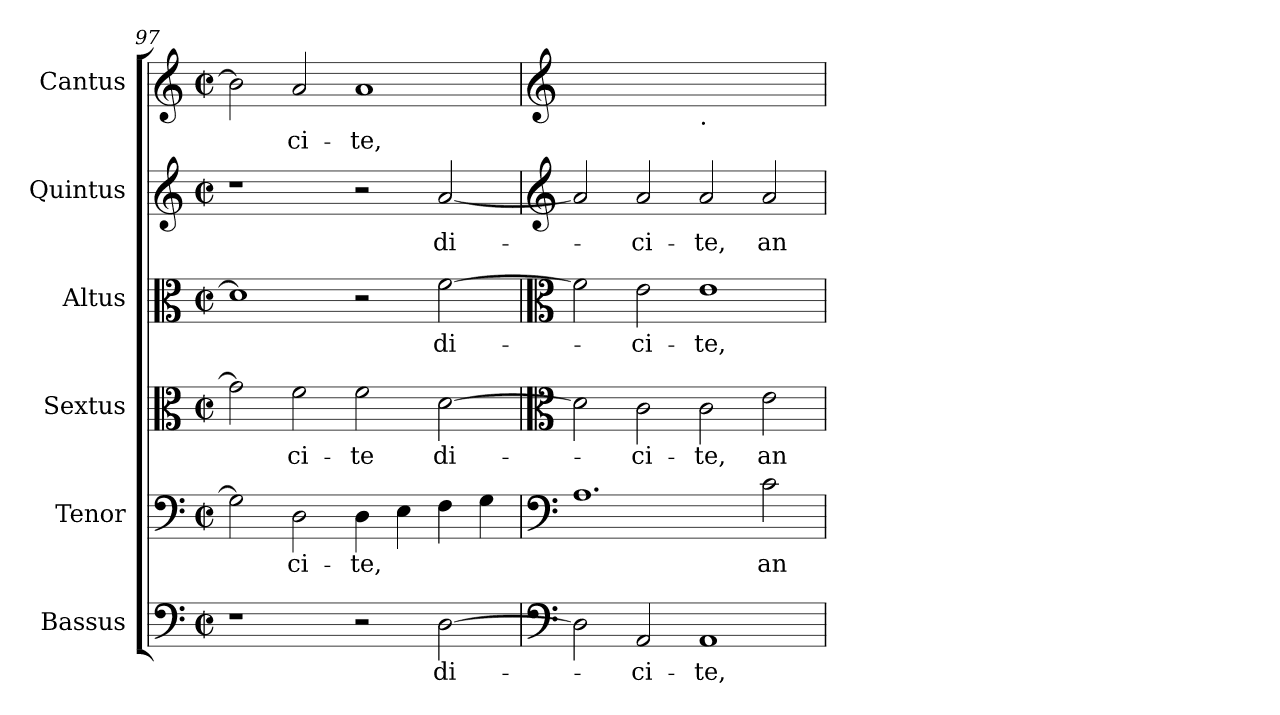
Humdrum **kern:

**kern	**text	**kern	**text	**kern	**text	**kern	**text	**kern	**text	**kern	**text
*part6	*part6	*part5	*part5	*part4	*part4	*part3	*part3	*part2	*part2	*part1	*part1
*staff6	*staff6	*staff5	*staff5	*staff4	*staff4	*staff3	*staff3	*staff2	*staff2	*staff1	*staff1
*I"Bassus	*	*I"Tenor	*	*I"Sextus	*	*I"Altus	*	*I"Quintus	*	*I"Cantus	*
*I'Bassus	*	*I'Tenor	*	*I'Sextus	*	*I'Altus	*	*I'Quintus	*	*I'Cantus	*
*clefF4	*	*clefF4	*	*clefC3	*	*clefC3	*	*clefG2	*	*clefG2	*
*M2/2	*	*M2/2	*	*M2/2	*	*M2/2	*	*M2/2	*	*M2/2	*
*met(c|)	*	*met(c|)	*	*met(c|)	*	*met(c|)	*	*met(c|)	*	*met(c|)	*
=97	=97	=97	=97	=97	=97	=97	=97	=97	=97	=97	=97
1r	.	2G\]	.	2g\]	.	1d]	.	1r	.	2b\]	.
!	!	!	!LO:LY:b:cj	!	!LO:LY:b:cj	!	!	!	!	!	!LO:LY:b:cj
.	.	2D\	-ci-	2f\	-ci-	.	.	.	.	2a/	-ci-
!	!	!	!LO:LY:b:cj	!	!LO:LY:b:cj	!	!	!	!	!	!LO:LY:b:cj
2r	.	4D\	-te,	2f\	-te	2r	.	2r	.	1a	-te,
.	.	4E\	.	.	.	.	.	.	.	.	.
!	!LO:LY:b:cj	!	!	!	!LO:LY:b:cj	!	!LO:LY:b:cj	!	!LO:LY:b:cj	!	!
[<2D\	di-	4F\	.	[<2d\	di-	[<2f\	di-	[>2a/	di-	.	.
.	.	4G\	.	.	.	.	.	.	.	.	.
!!LO:PB:g=z
=98	=98	=98	=98	=98	=98	=98	=98	=98	=98	=98	=98
*clefF4	*	*clefF4	*	*clefC3	*	*clefC3	*	*clefG2	*	*clefG2	*
2D\]	.	1.A	.	2d\]	.	2f\]	.	2a/]	.	1ryy	.
!	!LO:LY:b:cj	!	!	!	!LO:LY:b:cj	!	!LO:LY:b:cj	!	!LO:LY:b:cj	!	!
2AA/	-ci-	.	.	2c\	-ci-	2e\	-ci-	2a/	-ci-	.	.
!	!	!	!	!	!	!	!	!	!	!LO:TX:b:t=.	!
!	!LO:LY:b:cj	!	!	!	!LO:LY:b:cj	!	!LO:LY:b:cj	!	!LO:LY:b:cj	!	!
1AA	-te,	.	.	2c\	-te,	1e	-te,	2a/	-te,	1ryy	.
!	!	!	!LO:LY:b:cj	!	!LO:LY:b:cj	!	!	!	!LO:LY:b:cj	!	!
.	.	2c\	an-	2e\	an-	.	.	2a/	an-	.	.
=	=	=	=	=	=	=	=	=	=	=	=
*-	*-	*-	*-	*-	*-	*-	*-	*-	*-	*-	*-
